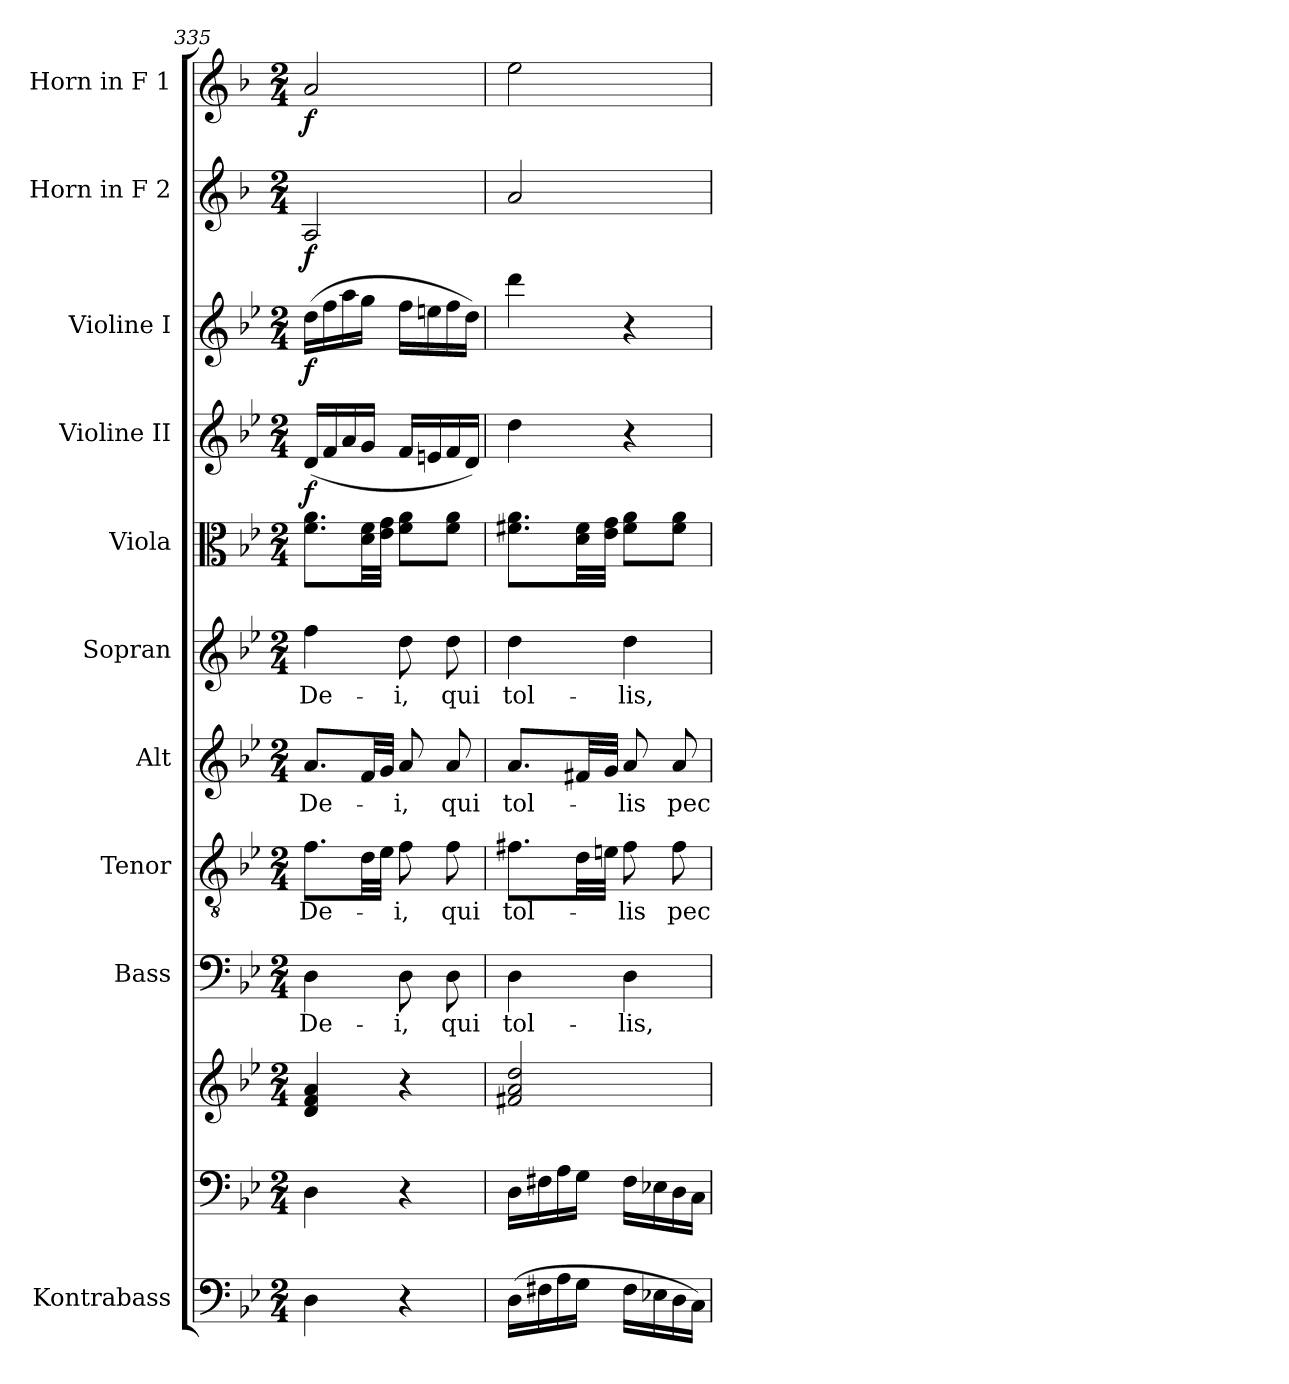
**kern	**kern	**kern	**kern	**text	**kern	**text	**kern	**text	**kern	**text	**kern	**kern	**dynam	**kern	**dynam	**kern	**dynam	**kern	**dynam
*part11	*part10	*part10	*part9	*part9	*part8	*part8	*part7	*part7	*part6	*part6	*part5	*part4	*part4	*part3	*part3	*part2	*part2	*part1	*part1
*staff12	*staff11	*staff10	*staff9	*staff9	*staff8	*staff8	*staff7	*staff7	*staff6	*staff6	*staff5	*staff4	*staff4	*staff3	*staff3	*staff2	*staff2	*staff1	*staff1
*I"Kontrabass	*	*	*I"Bass	*	*I"Tenor	*	*I"Alt	*	*I"Sopran	*	*I"Viola	*I"Violine II	*	*I"Violine I	*	*I"Horn in F 2	*	*I"Horn in F 1	*
*I'Kb.	*	*	*I'B.	*	*I'T.	*	*I'A.	*	*I'S.	*	*I'Vla.	*I'Vl. II	*	*I'Vl. I	*	*	*	*	*
*clefF4	*clefF4	*clefG2	*clefF4	*	*clefGv2	*	*clefG2	*	*clefG2	*	*clefC3	*clefG2	*	*clefG2	*	*clefG2	*	*clefG2	*
*ITrd7c12	*	*	*	*	*	*	*	*	*	*	*	*	*	*	*	*ITrd4c7	*	*ITrd4c7	*
*k[b-e-]	*k[b-e-]	*k[b-e-]	*k[b-e-]	*	*k[b-e-]	*	*k[b-e-]	*	*k[b-e-]	*	*k[b-e-]	*k[b-e-]	*	*k[b-e-]	*	*k[b-e-]	*	*k[b-e-]	*
*B-:	*B-:	*B-:	*B-:	*	*B-:	*	*B-:	*	*B-:	*	*B-:	*B-:	*	*B-:	*	*B-:	*	*B-:	*
*M2/4	*M2/4	*M2/4	*M2/4	*	*M2/4	*	*M2/4	*	*M2/4	*	*M2/4	*M2/4	*	*M2/4	*	*M2/4	*	*M2/4	*
=335	=335	=335	=335	=335	=335	=335	=335	=335	=335	=335	=335	=335	=335	=335	=335	=335	=335	=335	=335
!	!	!	!	!LO:LY:b	!	!LO:LY:b	!	!LO:LY:b	!	!LO:LY:b	!	!	!LO:DY:b	!	!LO:DY:b	!	!LO:DY:b	!	!LO:DY:b
4DD\	4D\	4d/ 4f/ 4a/	4D\	De-	8.f\L	De-	8.a/L	De-	4ff\	De-	8.f\ 8.a\L	(<16d/LL	f	(>16dd\LL	f	2D/	f	2d/	f
.	.	.	.	.	.	.	.	.	.	.	.	16f/	.	16ff\	.	.	.	.	.
.	.	.	.	.	.	.	.	.	.	.	.	16a/	.	16aa\	.	.	.	.	.
.	.	.	.	.	32d\LL	.	32f/LL	.	.	.	32d\ 32f\LL	16g/JJ	.	16gg\JJ	.	.	.	.	.
.	.	.	.	.	32e-\JJJ	.	32g/JJJ	.	.	.	32e-\ 32g\JJJ	.	.	.	.	.	.	.	.
!	!	!	!	!LO:LY:b	!	!LO:LY:b	!	!LO:LY:b	!	!LO:LY:b	!	!	!	!	!	!	!	!	!
4r	4r	4r	8D\	-i,	8f\	-i,	8a/	-i,	8dd\	-i,	8f\ 8a\L	16f/LL	.	16ff\LL	.	.	.	.	.
.	.	.	.	.	.	.	.	.	.	.	.	16en/	.	16een\	.	.	.	.	.
!	!	!	!	!LO:LY:b	!	!LO:LY:b	!	!LO:LY:b	!	!LO:LY:b	!	!	!	!	!	!	!	!	!
.	.	.	8D\	qui	8f\	qui	8a/	qui	8dd\	qui	8f\ 8a\J	16f/	.	16ff\	.	.	.	.	.
.	.	.	.	.	.	.	.	.	.	.	.	16d/JJ)	.	16dd\JJ)	.	.	.	.	.
=336	=336	=336	=336	=336	=336	=336	=336	=336	=336	=336	=336	=336	=336	=336	=336	=336	=336	=336	=336
!	!	!	!	!LO:LY:b	!	!LO:LY:b	!	!LO:LY:b	!	!LO:LY:b	!	!	!	!	!	!	!	!	!
(>16DD\LL	16D\LL	2f#X/ 2a/ 2dd/	4D\	tol-	8.f#X\L	tol-	8.a/L	tol-	4dd\	tol-	8.f#X\ 8.a\L	4dd\	.	4ddd\	.	2d/	.	2a\	.
16FF#X\	16F#X\	.	.	.	.	.	.	.	.	.	.	.	.	.	.	.	.	.	.
16AA\	16A\	.	.	.	.	.	.	.	.	.	.	.	.	.	.	.	.	.	.
16GG\JJ	16G\JJ	.	.	.	32d\LL	.	32f#X/LL	.	.	.	32d\ 32f#\LL	.	.	.	.	.	.	.	.
.	.	.	.	.	32en\JJJ	.	32g/JJJ	.	.	.	32e-\ 32g\JJJ	.	.	.	.	.	.	.	.
!	!	!	!	!LO:LY:b	!	!LO:LY:b	!	!LO:LY:b	!	!LO:LY:b	!	!	!	!	!	!	!	!	!
16FF#\LL	16F#\LL	.	4D\	-lis,	8f#\	-lis	8a/	-lis	4dd\	-lis,	8f#\ 8a\L	4r	.	4r	.	.	.	.	.
16EE-X\	16E-X\	.	.	.	.	.	.	.	.	.	.	.	.	.	.	.	.	.	.
!	!	!	!	!	!	!LO:LY:b	!	!LO:LY:b	!	!	!	!	!	!	!	!	!	!	!
16DD\	16D\	.	.	.	8f#\	pec-	8a/	pec-	.	.	8f#\ 8a\J	.	.	.	.	.	.	.	.
16CC\JJ)	16C\JJ	.	.	.	.	.	.	.	.	.	.	.	.	.	.	.	.	.	.
=	=	=	=	=	=	=	=	=	=	=	=	=	=	=	=	=	=	=	=
*-	*-	*-	*-	*-	*-	*-	*-	*-	*-	*-	*-	*-	*-	*-	*-	*-	*-	*-	*-
